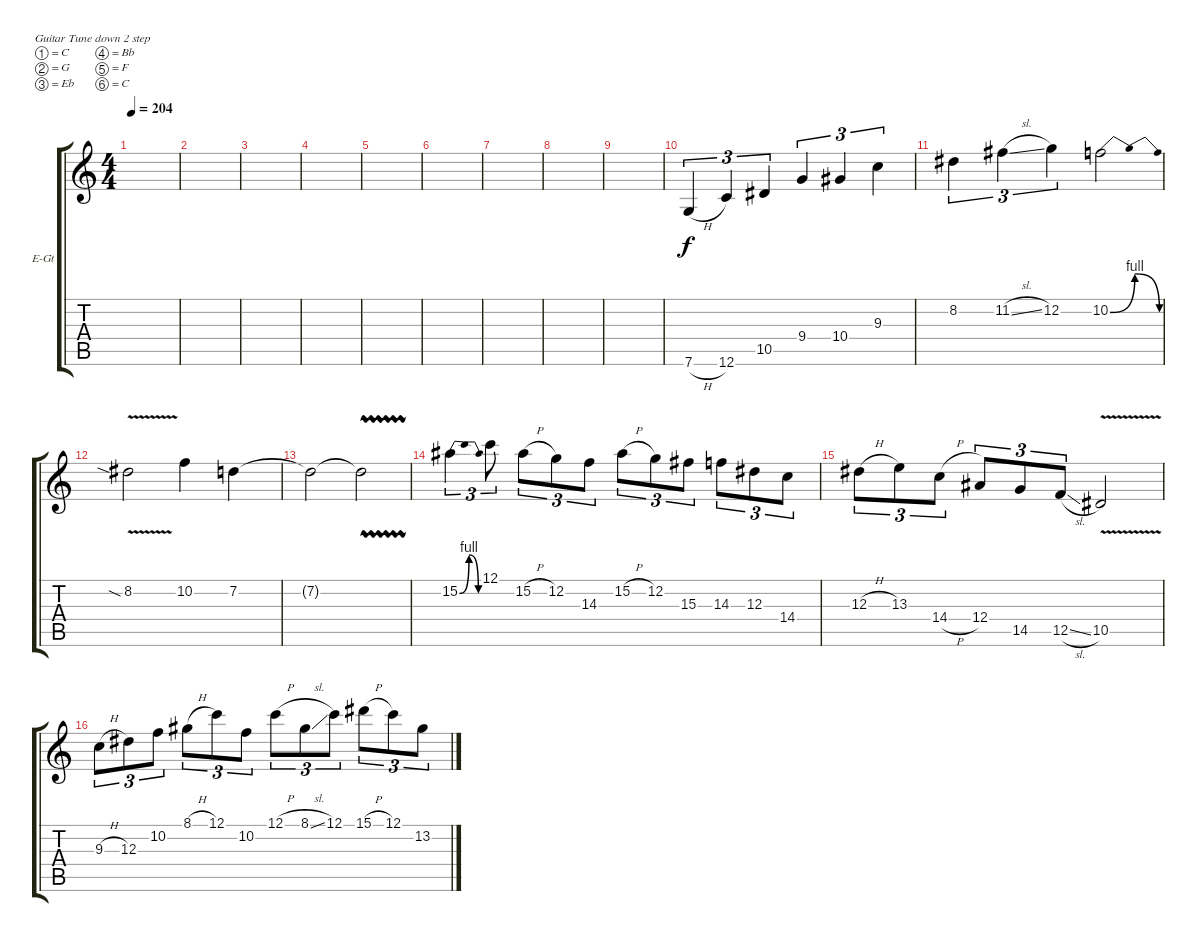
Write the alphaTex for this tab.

\defaultSystemsLayout 4
\bracketExtendMode groupsimilarinstruments
\firstSystemTrackNameOrientation horizontal
\otherSystemsTrackNameOrientation horizontal
\track ("Solos" "E-Gt") {instrument overdrivenguitar}
\staff {score tabs}
\tuning (C4 G3 Eb3 Bb2 F2 C2)
\ts (4 4)
\tempo 204
\clef g2
\ks c
|
|
|
|
|
|
|
|
|
7.6{h}.4{tu (3 2)} 12.6.4{tu (3 2)} 10.5.4{tu (3 2)} 9.4.4{tu (3 2)} 10.4.4{tu (3 2)} 9.3.4{tu (3 2)} |
8.2.4{tu (3 2)} 11.2{sl}.4{tu (3 2)} 12.2.4{tu (3 2)} 10.2{be (bendrelease 0 0 10.2 4 48.6 4 59.4 0)}.2 |
8.2{v sia}.2 10.2.4 7.2.4 |
7.2{t}.2 7.2{vw t}.2 |
15.2{be (bendrelease 0 0 19.2 4 49.199999999999996 4 59.4 0)}.4{tu (3 2)} 12.1.8{tu (3 2)} 15.2{h}.8{tu (3 2)} 12.2.8{tu (3 2)} 14.3.8{tu (3 2)} 15.2{h}.8{tu (3 2)} 12.2.8{tu (3 2)} 15.3.8{tu (3 2)} 14.3.8{tu (3 2)} 12.3.8{tu (3 2)} 14.4.8{tu (3 2)} |
12.3{h}.8{tu (3 2)} 13.3.8{tu (3 2)} 14.4{h}.8{tu (3 2)} 12.4.8{tu (3 2)} 14.5.8{tu (3 2)} 12.5{sl}.8{tu (3 2)} 10.5{v}.2 |
9.3{h}.8{tu (3 2)} 12.3.8{tu (3 2)} 10.2.8{tu (3 2)} 8.1{h}.8{tu (3 2)} 12.1.8{tu (3 2)} 10.2.8{tu (3 2)} 12.1{h}.8{tu (3 2)} 8.1{sl}.8{tu (3 2)} 12.1.8{tu (3 2)} 15.1{h}.8{tu (3 2)} 12.1.8{tu (3 2)} 13.2.8{tu (3 2)}
